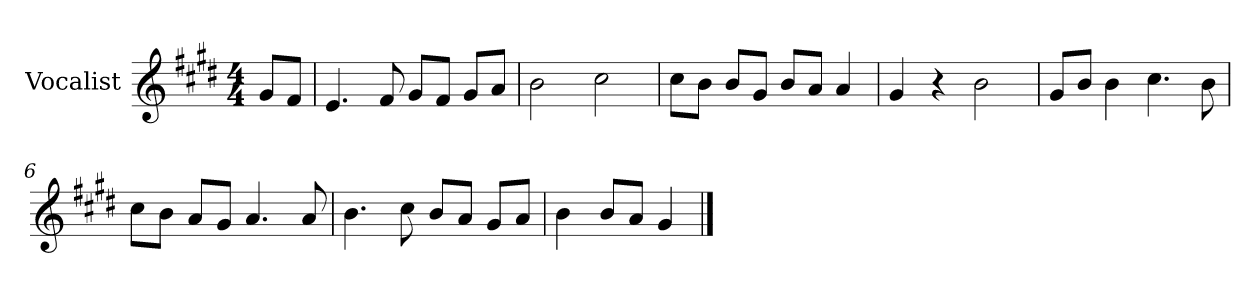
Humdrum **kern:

**kern
*part1
*staff1
*I"Vocalist
*k[f#c#g#d#]
*E:
*M4/4
=
8g#L
8f#J
=1
4.e
8f#
8g#L
8f#J
8g#L
8aJ
=2
2b
2cc#
=3
8cc#L
8bJ
8bL
8g#J
8bL
8aJ
4a
=4
4g#
4r
2b
=5
8g#L
8bJ
4b
4.cc#
8b
=6
8cc#L
8bJ
8aL
8g#J
4.a
8a
=7
4.b
8cc#
8bL
8aJ
8g#L
8aJ
=8
4b
8bL
8aJ
4g#
==
*-
